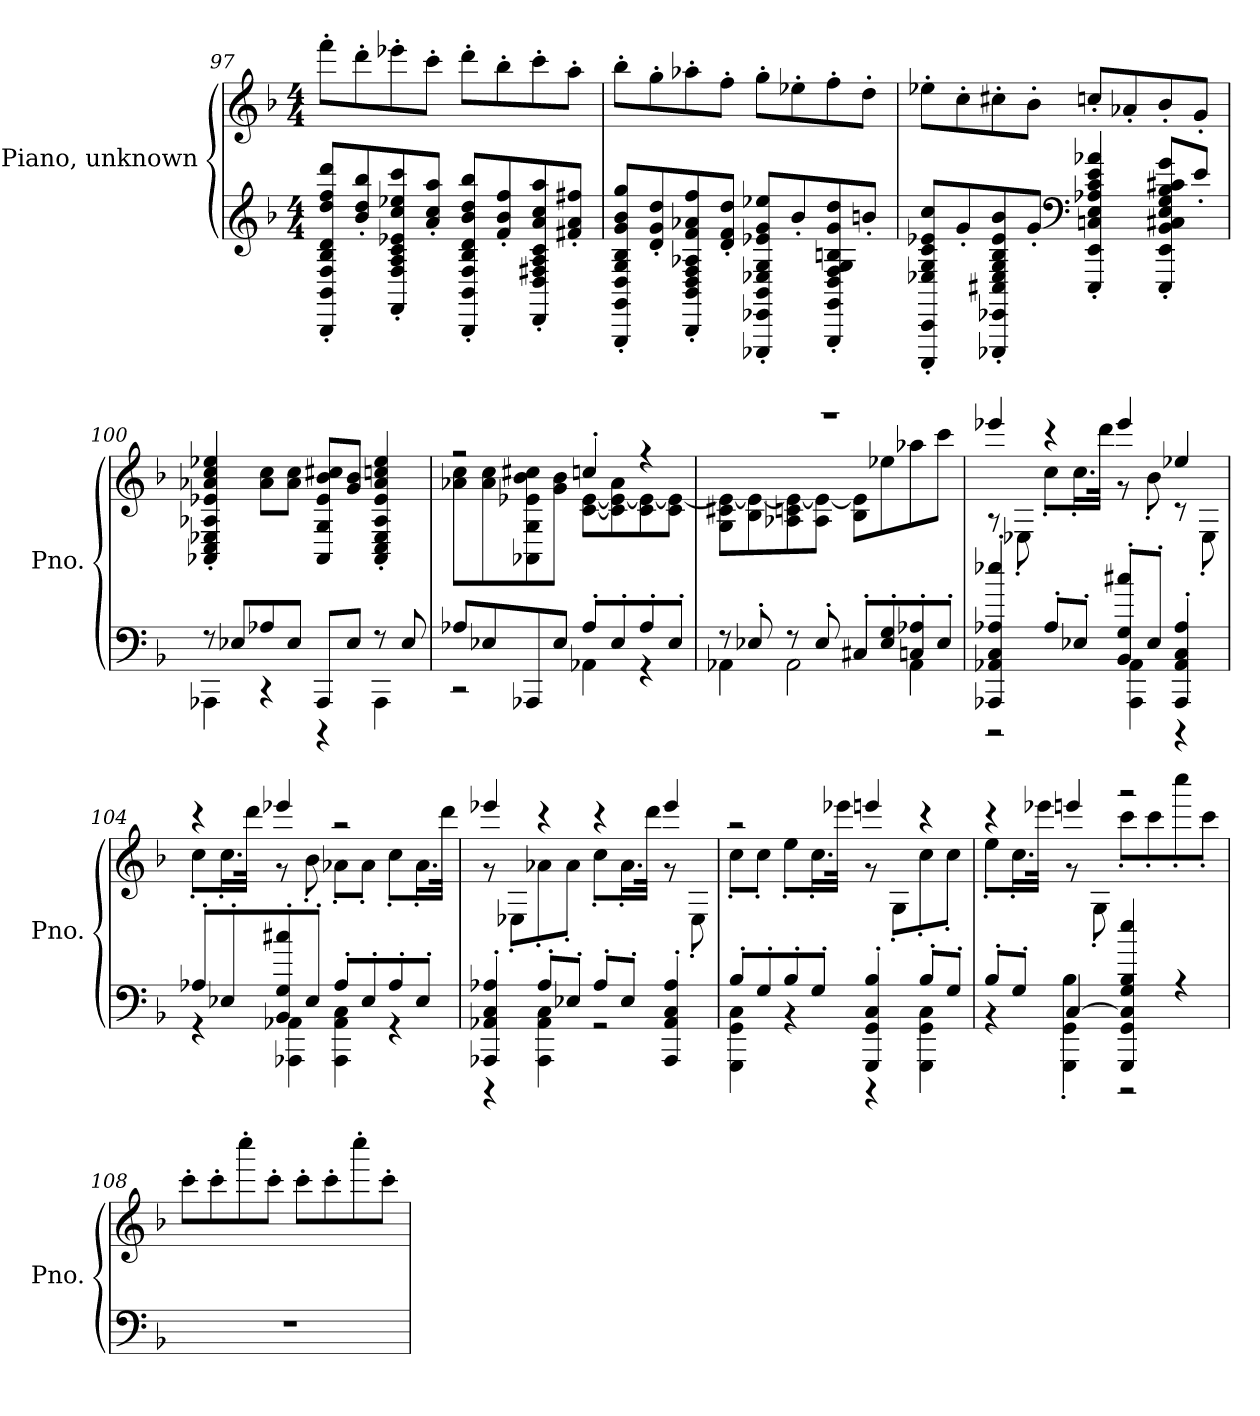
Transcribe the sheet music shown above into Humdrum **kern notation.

**kern	**kern
*part1	*part1
*staff2	*staff1
*I"Piano, unknown	*
*I'Pno.	*
!!LO:LB:g=z
*clefG2	*clefG2
*k[b-]	*k[b-]
*M4/4	*M4/4
=97	=97
8BBB-/' 8BB-/' 8F/' 8B-/' 8d/' 8dd/' 8ff/' 8ddd/'L	8fff'\L
8b-/' 8dd/' 8bb-/'	8ddd'\
8FF/' 8F/' 8A/' 8c/' 8e-X/' 8cc/' 8ee-X/' 8ccc/'	8eee-X'\
8a/' 8cc/' 8aa/'J	8ccc'\J
8BBB-/' 8BB-/' 8F/' 8B-/' 8d/' 8b-/' 8dd/' 8bb-/'L	8ddd'\L
8f/' 8b-/' 8ff/'	8bb-'\
8DD/' 8D/' 8F#X/' 8A/' 8c/' 8a/' 8cc/' 8aa/'	8ccc'\
8f#X/' 8a/' 8ff#X/'J	8aa'\J
=98	=98
8GGG/' 8GG/' 8D/' 8G/' 8B-/' 8g/' 8b-/' 8gg/'L	8bb-'\L
8d/' 8g/' 8dd/'	8gg'\
8BBB-/' 8BB-/' 8D/' 8F/' 8A-X/' 8f/' 8a-X/' 8ff/'	8aa-X'\
8d/' 8f/' 8dd/'J	8ff'\J
8EEE-X/' 8EE-X/' 8BB-/' 8E-X/' 8G/' 8e-X/' 8g/' 8ee-X/'L	8gg'\L
8b-'/	8ee-X'\
8GGG/' 8GG/' 8D/' 8F/' 8G/' 8Bn/' 8g/' 8dd/'	8ff'\
8bn'/J	8dd'\J
=99	=99
8CCC/' 8CC/' 8E-X/' 8G/' 8c/' 8e-X/' 8cc/'L	8ee-X'\L
8g'/	8cc'\
8EEE-X/' 8EE-X/' 8C#X/' 8E-/' 8G/' 8B-/' 8e-/' 8b-/'	8cc#X'\
8g'/J	8b-'\J
*clefF4	*
4EEE-/' 4EE-/' 4Cn/' 4E-/' 4A-X/' 4c/' 4e-/' 4a-X/'	8ccn'/L
.	8a-X'/
8EEE-/' 8EE-/' 8BB-/' 8C#X/' 8E-/' 8G/' 8B-/' 8c#X/' 8g/'L	8b-'/
8e-'/J	8g'/J
!!LO:LB:g=z
=100	=100
*^	*
8r	4AAA-X\	4AA-X/' 4C/' 4E-X/' 4A-X/' 4e-X/' 4a-X/' 4cc/' 4ee-X/'
8E-X/L	.	.
8A-X/	4r	8a-\ 8cc\L
8E-/J	.	8a-\ 8cc\J
8AAA-/L	4r	8AA-/ 8G/ 8e-/ 8b-/ 8cc#X/L
8E-/J	.	8g/ 8b-/J
8r	4AAA-\	4AA-/' 4C/' 4E-/' 4A-/' 4e-/' 4a-/' 4ccn/' 4ee-/'
8E-/	.	.
=101	=101	=101
*	*	*^
8A-X/L	2r	2r	8a-X\ 8cc\L
8E-X/	.	.	8a-\ 8cc\
8AAA-X/	.	.	8AA-X\ 8G\ 8e-X\ 8b-\ 8cc#X\
8E-/J	.	.	8g\ 8b-\J
8A-'/L	4AA-X\	4ccn'/	[8c\ [8e-\L
8E-'/	.	.	8c\] 8e-\_ 8a-\
8A-'/	4r	4r	8c\ 8e-\_
8E-'/J	.	.	8c\ 8e-\_J
=102	=102	=102	=102
8r	4AA-X\	1r	8G\ 8c#X\ 8e-\_L
8E-X'/	.	.	8B-\ 8e-\_
8r	2AA-\	.	8A-X\ 8cn\ 8e-\_
8E-'/	.	.	8A-\ 8e-\_J
8C#X'/L	.	.	8B-\ 8e-\]L
8E-/' 8G/'	.	.	8ee-X\
8Cn/' 8A-X/'	4AA-\	.	8aa-X\
8E-'/J	.	.	8ccc\J
!!LO:LB:g=z	!!
=103	=103	=103	=103
4AAA-X/' 4AA-X/' 4C/' 4A-X/' 4ee-X/'	2r	4eee-X/	8r
.	.	.	8E-X'\
8A-'/L	.	4r	8cc'\L
8E-X'/J	.	.	16.cc'\L
.	.	.	32ddd\JJk
8BB-/' 8G/' 8cc#X/'L	4AAA-\ 4AA-\	4eee-/	8r
8E-'/J	.	.	8b-'\
4AAA-/' 4AA-/' 4C/' 4A-/'	4r	4ee-X/	8r
.	.	.	8E-'\
=104	=104	=104	=104
8A-X'/L	4r	4r	8cc'\L
8E-X'/	.	.	16.cc'\L
.	.	.	32ddd\JJk
8BB-/' 8G/' 8cc#X/'	4AAA-X\ 4AA-X\	4eee-X/	8r
8E-'/J	.	.	8b-'\
8A-'/L	4AAA-\ 4AA-\ 4C\	2r	8a-X'\L
8E-'/	.	.	8a-'\J
8A-'/	4r	.	8cc'\L
8E-'/J	.	.	16.a-'\L
.	.	.	32ddd\JJk
=105	=105	=105	=105
4AAA-X/' 4AA-X/' 4C/' 4A-X/'	4r	4eee-X/	8r
.	.	.	8E-X'\L
8A-'/L	4AAA-\ 4AA-\ 4C\	4r	8a-X'\
8E-X'/J	.	.	8a-'\J
8A-'/L	2r	4r	8cc'\L
8E-'/J	.	.	16.a-'\L
.	.	.	32ddd\JJk
4AAA-/' 4AA-/' 4C/' 4A-/'	.	4eee-/	8r
.	.	.	8E-'\
!!LO:LB:g=z	!!
=106	=106	=106	=106
8B-'/L	4GGG\ 4GG\ 4C\	2r	8cc'\L
8G'/	.	.	8cc'\J
8B-'/	4r	.	8ee'\L
8G'/J	.	.	16.cc'\L
.	.	.	32eee-X\JJk
4GGG/' 4GG/' 4C/' 4B-/'	4r	4eeen/	8r
.	.	.	8G'\L
8B-'/L	4GGG\ 4GG\ 4C\	4r	8cc'\
8G'/J	.	.	8cc'\J
=107	=107	=107	=107
8B-'/L	4r	4r	8ee'\L
8G'/J	.	.	16.cc'\L
.	.	.	32eee-X\JJk
[4C/	4GGG\' 4GG\' 4B-\'	4eeen/	8r
.	.	.	8G'\
4GGG/ 4GG/ 4C/] 4G/ 4B-/ 4ee/	2r	2r	8ccc'\L
.	.	.	8ccc'\
4r	.	.	8cccc'\
.	.	.	8ccc'\J
*v	*v	*	*
*	*v	*v
=108	=108
1r	8ccc'\L
.	8ccc'\
.	8cccc'\
.	8ccc'\J
.	8ccc'\L
.	8ccc'\
.	8cccc'\
.	8ccc'\J
=	=
*-	*-
